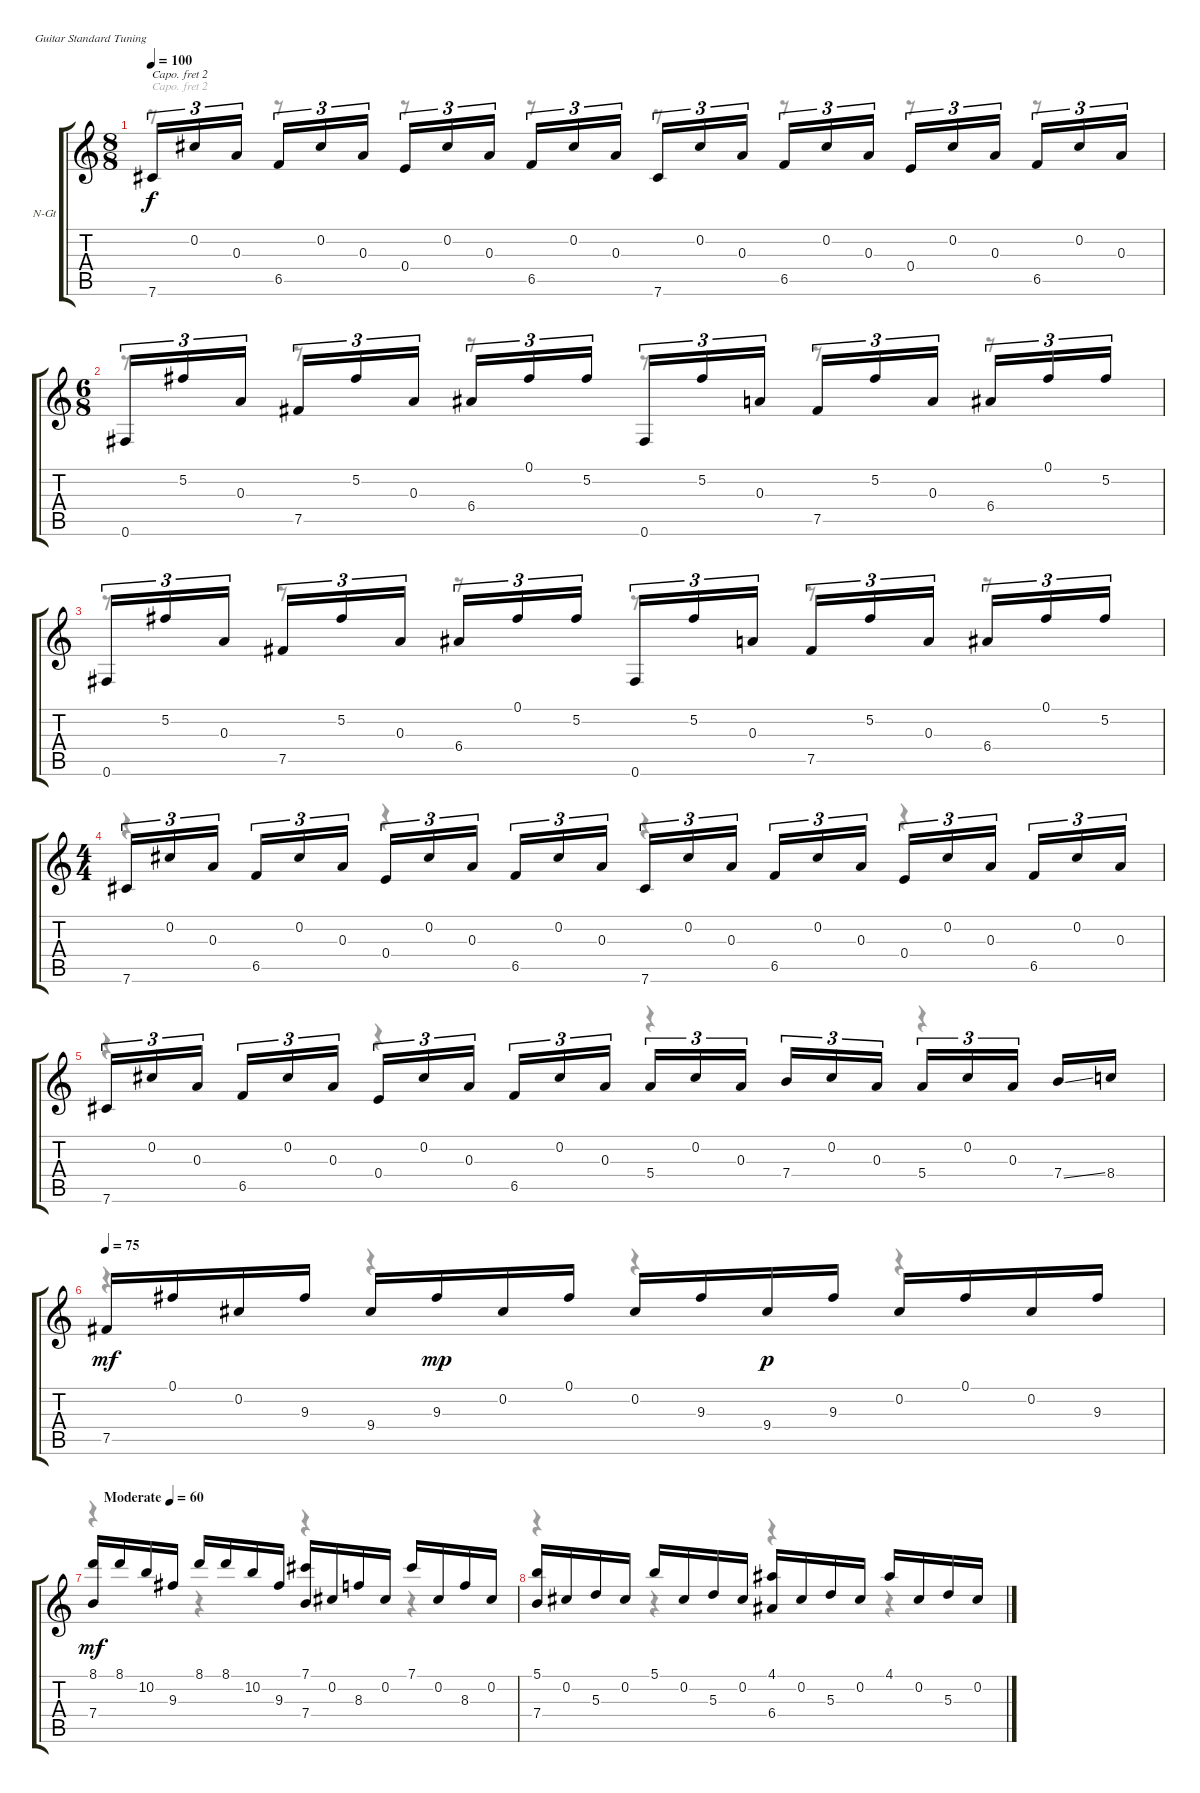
\bracketExtendMode groupsimilarinstruments
\firstSystemTrackNameOrientation horizontal
\otherSystemsTrackNameOrientation horizontal
\track ("Track 1" "N-Gt") {instrument acousticguitarnylon}
\staff {score tabs}
\capo 2
\tuning (E4 B3 G3 D3 A2 E2)
\voice
\ts (8 8)
\tempo 100
\clef g2
\ks c
7.6.16{tu (3 2) dy f} 0.2.16{tu (3 2)} 0.3.16{tu (3 2)} 6.5.16{tu (3 2)} 0.2.16{tu (3 2)} 0.3.16{tu (3 2)} 0.4.16{tu (3 2)} 0.2.16{tu (3 2)} 0.3.16{tu (3 2)} 6.5.16{tu (3 2)} 0.2.16{tu (3 2)} 0.3.16{tu (3 2)} 7.6.16{tu (3 2)} 0.2.16{tu (3 2)} 0.3.16{tu (3 2)} 6.5.16{tu (3 2)} 0.2.16{tu (3 2)} 0.3.16{tu (3 2)} 0.4.16{tu (3 2)} 0.2.16{tu (3 2)} 0.3.16{tu (3 2)} 6.5.16{tu (3 2)} 0.2.16{tu (3 2)} 0.3.16{tu (3 2)} |
\ts (6 8)
0.6.16{tu (3 2)} 5.2.16{tu (3 2)} 0.3.16{tu (3 2)} 7.5.16{tu (3 2)} 5.2.16{tu (3 2)} 0.3.16{tu (3 2)} 6.4.16{tu (3 2)} 0.1.16{tu (3 2)} 5.2.16{tu (3 2)} 0.6.16{tu (3 2)} 5.2.16{tu (3 2)} 0.3.16{tu (3 2)} 7.5.16{tu (3 2)} 5.2.16{tu (3 2)} 0.3.16{tu (3 2)} 6.4.16{tu (3 2)} 0.1.16{tu (3 2)} 5.2.16{tu (3 2)} |
0.6.16{tu (3 2)} 5.2.16{tu (3 2)} 0.3.16{tu (3 2)} 7.5.16{tu (3 2)} 5.2.16{tu (3 2)} 0.3.16{tu (3 2)} 6.4.16{tu (3 2)} 0.1.16{tu (3 2)} 5.2.16{tu (3 2)} 0.6.16{tu (3 2)} 5.2.16{tu (3 2)} 0.3.16{tu (3 2)} 7.5.16{tu (3 2)} 5.2.16{tu (3 2)} 0.3.16{tu (3 2)} 6.4.16{tu (3 2)} 0.1.16{tu (3 2)} 5.2.16{tu (3 2)} |
\ts (4 4)
7.6.16{tu (3 2)} 0.2.16{tu (3 2)} 0.3.16{tu (3 2)} 6.5.16{tu (3 2)} 0.2.16{tu (3 2)} 0.3.16{tu (3 2)} 0.4.16{tu (3 2)} 0.2.16{tu (3 2)} 0.3.16{tu (3 2)} 6.5.16{tu (3 2)} 0.2.16{tu (3 2)} 0.3.16{tu (3 2)} 7.6.16{tu (3 2)} 0.2.16{tu (3 2)} 0.3.16{tu (3 2)} 6.5.16{tu (3 2)} 0.2.16{tu (3 2)} 0.3.16{tu (3 2)} 0.4.16{tu (3 2)} 0.2.16{tu (3 2)} 0.3.16{tu (3 2)} 6.5.16{tu (3 2)} 0.2.16{tu (3 2)} 0.3.16{tu (3 2)} |
7.6.16{tu (3 2)} 0.2.16{tu (3 2)} 0.3.16{tu (3 2)} 6.5.16{tu (3 2)} 0.2.16{tu (3 2)} 0.3.16{tu (3 2)} 0.4.16{tu (3 2)} 0.2.16{tu (3 2)} 0.3.16{tu (3 2)} 6.5.16{tu (3 2)} 0.2.16{tu (3 2)} 0.3.16{tu (3 2)} 5.4.16{tu (3 2)} 0.2.16{tu (3 2)} 0.3.16{tu (3 2)} 7.4.16{tu (3 2)} 0.2.16{tu (3 2)} 0.3.16{tu (3 2)} 5.4.16{tu (3 2)} 0.2.16{tu (3 2)} 0.3.16{tu (3 2)} 7.4{ss}.16 8.4.16 |
\tempo 75
7.5.16{dy mf} 0.1.16 0.2.16 9.3.16 9.4.16 9.3.16{dy mp} 0.2.16 0.1.16 0.2.16 9.3.16 9.4.16{dy p} 9.3.16 0.2.16 0.1.16 0.2.16 9.3.16 |
\tempo (60 "Moderate" 0.025)
(8.1 7.4).16{dy mf} 8.1.16 10.2.16 9.3.16 8.1.16 8.1.16 10.2.16 9.3.16 (7.1 7.4).16 0.2.16 8.3.16 0.2.16 7.1.16 0.2.16 8.3.16 0.2.16 |
(5.1 7.4).16 0.2.16 5.3.16 0.2.16 5.1.16 0.2.16 5.3.16 0.2.16 (4.1 6.4).16 0.2.16 5.3.16 0.2.16 4.1.16 0.2.16 5.3.16 0.2.16
\voice
\clef g2
\ottava regular
\simile none
\ks c
r.8{dy mf} r.8 r.8 r.8 r.8 r.8 r.8 r.8 |
r.8 r.8 r.8 r.8 r.8 r.8 |
r.8 r.8 r.8 r.8 r.8 r.8 |
r.4 r.4 r.4 r.4 |
r.4 r.4 r.4 r.4 |
r.4 r.4 r.4 r.4 |
r.4 r.4 r.4 r.4 |
r.4 r.4 r.4 r.4
